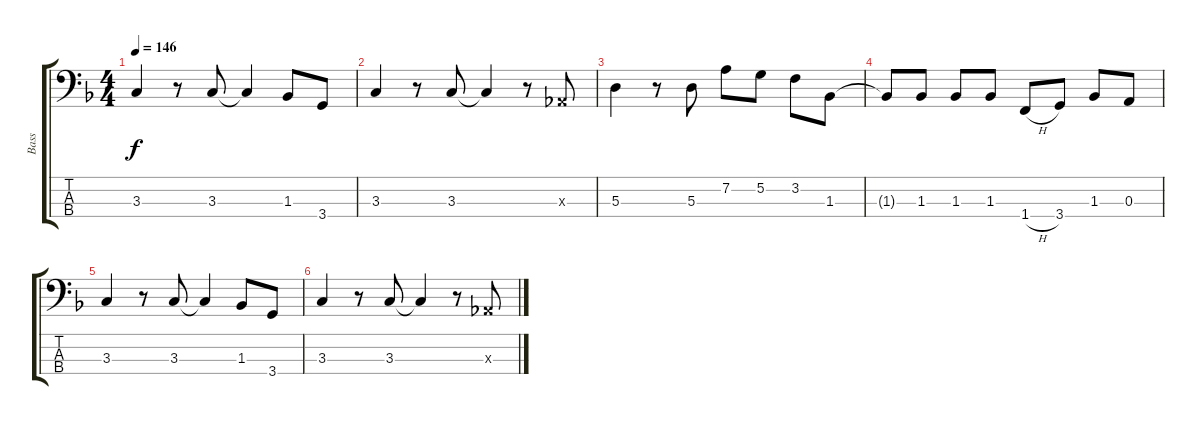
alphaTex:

\track ("Bass" "Bass") {instrument electricbassfinger}
\staff {score tabs}
\tuning (G2 D2 A1 E1) {hide}
\ts (4 4)
\tempo 146
\clef f4
\ks f
3.3.4{dy f} r.8 3.3.8 3.3{t}.4 1.3.8 3.4.8 |
3.3.4 r.8 3.3.8 3.3{t}.4 r.8 -1.3{x}.8 |
5.3.4 r.8 5.3.8 7.2.8 5.2.8 3.2.8 1.3.8 |
1.3{t}.8 1.3.8 1.3.8 1.3.8 1.4{h}.8 3.4.8 1.3.8 0.3.8 |
3.3.4 r.8 3.3.8 3.3{t}.4 1.3.8 3.4.8 |
3.3.4 r.8 3.3.8 3.3{t}.4 r.8 -1.3{x}.8
